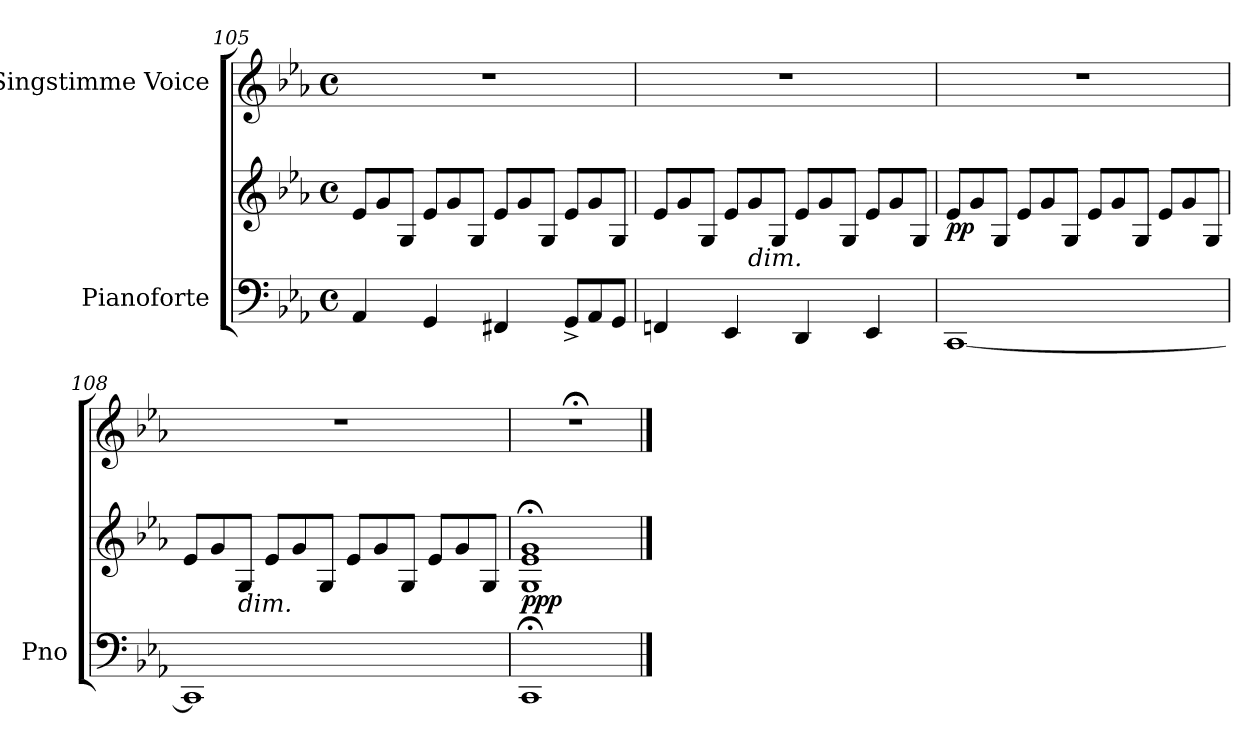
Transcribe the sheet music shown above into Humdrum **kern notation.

**kern	**kern	**dynam	**kern
*part2	*part2	*part2	*part1
*staff3	*staff2	*staff2/3	*staff1
*I"Pianoforte	*	*	*I"Singstimme Voice
*I'Pno	*	*	*
*clefF4	*clefG2	*	*clefG2
*k[b-e-a-]	*k[b-e-a-]	*	*k[b-e-a-]
*M4/4	*M4/4	*	*M4/4
*met(c)	*met(c)	*	*met(c)
*	*Xtuplet	*	*
=105	=105	=105	=105
4AA-/	12e-/L	.	1r
.	12g/	.	.
.	12G/J	.	.
4GG/	12e-/L	.	.
.	12g/	.	.
.	12G/J	.	.
4FF#X/	12e-/L	.	.
.	12g/	.	.
.	12G/J	.	.
*Xtuplet	*	*	*
12GG^/L	12e-/L	.	.
12AA-/	12g/	.	.
12GG/J	12G/J	.	.
!!LO:LB:g=z
=106	=106	=106	=106
4FFn/	12e-/L	.	1r
.	12g/	.	.
.	12G/J	.	.
4EE-/	12e-/L	.	.
!	!LO:TX:b:i:t=dim.	!	!
.	12g/	.	.
.	12G/J	.	.
4DD/	12e-/L	.	.
.	12g/	.	.
.	12G/J	.	.
4EE-/	12e-/L	.	.
.	12g/	.	.
.	12G/J	.	.
=107	=107	=107	=107
!	!	!LO:DY:b	!
[1CC	12e-/L	pp	1r
.	12g/	.	.
.	12G/J	.	.
.	12e-/L	.	.
.	12g/	.	.
.	12G/J	.	.
.	12e-/L	.	.
.	12g/	.	.
.	12G/J	.	.
.	12e-/L	.	.
.	12g/	.	.
.	12G/J	.	.
=108	=108	=108	=108
1CC]	12e-/L	.	1r
.	12g/	.	.
!	!LO:TX:b:i:t=dim.	!	!
.	12G/J	.	.
.	12e-/L	.	.
.	12g/	.	.
.	12G/J	.	.
.	12e-/L	.	.
.	12g/	.	.
.	12G/J	.	.
.	12e-/L	.	.
.	12g/	.	.
.	12G/J	.	.
=109	=109	=109	=109
!	!	!LO:DY:b	!
1CC;<	1G;< 1e-;< 1g;<	ppp	1r;<
==	==	==	==
*-	*-	*-	*-
